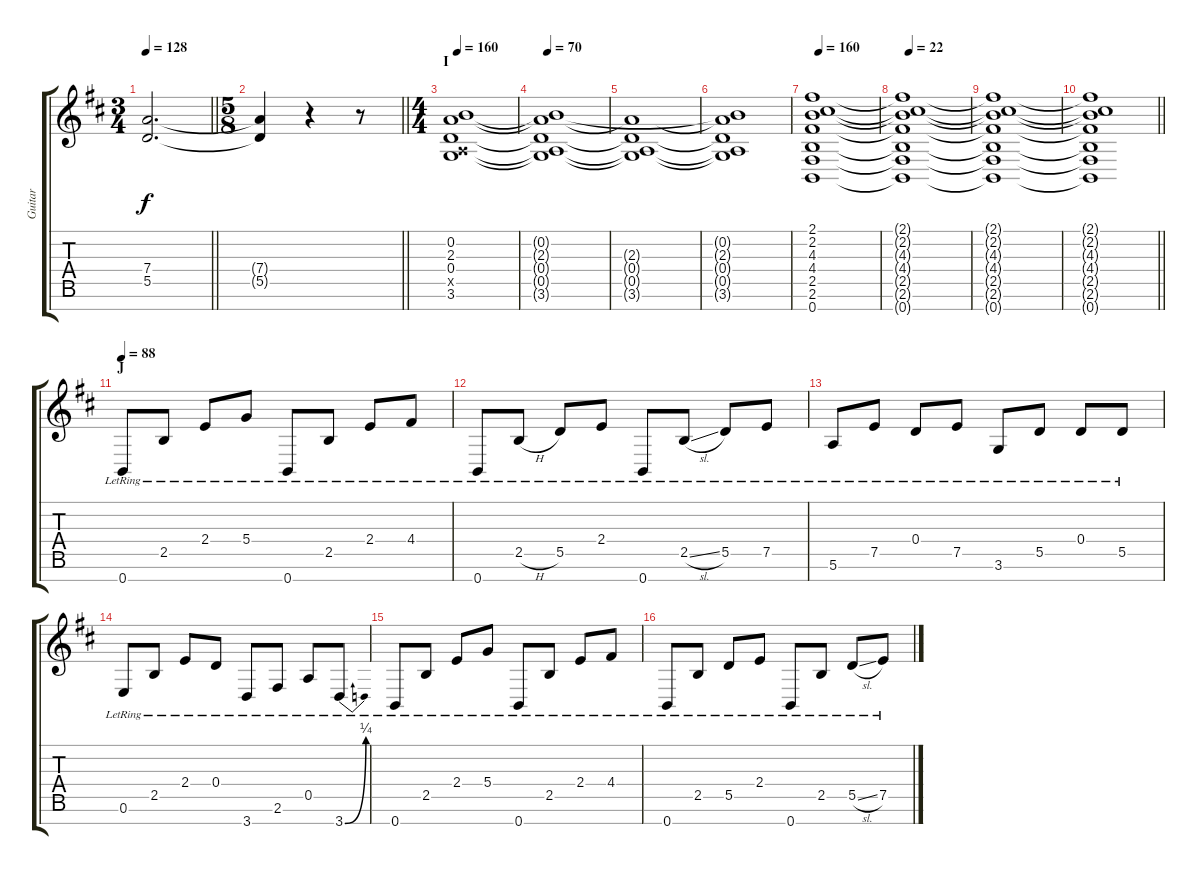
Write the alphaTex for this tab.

\track ("Guitar" "Guitar") {instrument acousticguitarsteel}
\staff {score tabs}
\tuning (E4 B3 G3 D3 A2 E2 B1) {hide}
\ts (3 4)
\tempo 128
\clef g2
\barLineRight lightlight
\ks d
(7.4 5.5).2{d dy f} |
\ts (5 8)
\barLineRight lightlight
(7.4{t} 5.5{t}).4 r.4 r.8 |
\ts (4 4)
\section ("" "I")
\tempo 160
(0.2 2.3 0.4 0.5{x} 3.6).1 |
\tempo 70
(0.2{t} 2.3{t} 0.4{t} 0.5{t} 3.6{t}).1 |
(2.3{t} 0.4{t} 0.5{t} 3.6{t}).1 |
(0.2{t} 2.3{t} 0.4{t} 0.5{t} 3.6{t}).1 |
\tempo 160
(2.1 2.2 4.3 4.4 2.5 2.6 0.7).1 |
\tempo 22
(2.1{t} 2.2{t} 4.3{t} 4.4{t} 2.5{t} 2.6{t} 0.7{t}).1 |
(2.1{t} 2.2{t} 4.3{t} 4.4{t} 2.5{t} 2.6{t} 0.7{t}).1 |
\barLineRight lightlight
(2.1{t} 2.2{t} 4.3{t} 4.4{t} 2.5{t} 2.6{t} 0.7{t}).1 |
\section ("" "J")
\tempo 88
0.7{lr}.8{instrument acousticguitarsteel} 2.5{lr}.8 2.4{lr}.8 5.4{lr}.8 0.7{lr}.8 2.5{lr}.8 2.4{lr}.8 4.4{lr}.8 |
0.7{lr}.8 2.5{h lr}.8 5.5{lr}.8 2.4{lr}.8 0.7{lr}.8 2.5{sl lr}.8 5.5{lr}.8 7.5{lr}.8 |
5.6{lr}.8 7.5{lr}.8 0.4{lr}.8 7.5{lr}.8 3.6{lr}.8 5.5{lr}.8 0.4{lr}.8 5.5{lr}.8 |
\ks bminor
0.6{lr}.8 2.5{lr}.8 2.4{lr}.8 0.4{lr}.8 3.7{lr}.8 2.6{lr}.8 0.5{lr}.8 3.7{be (bend 0 0 60 1) lr}.8 |
0.7{lr}.8 2.5{lr}.8 2.4{lr}.8 5.4{lr}.8 0.7{lr}.8 2.5{lr}.8 2.4{lr}.8 4.4{lr}.8 |
0.7{lr}.8 2.5{lr}.8 5.5{lr}.8 2.4{lr}.8 0.7{lr}.8 2.5{lr}.8 5.5{sl lr}.8 7.5{lr}.8
